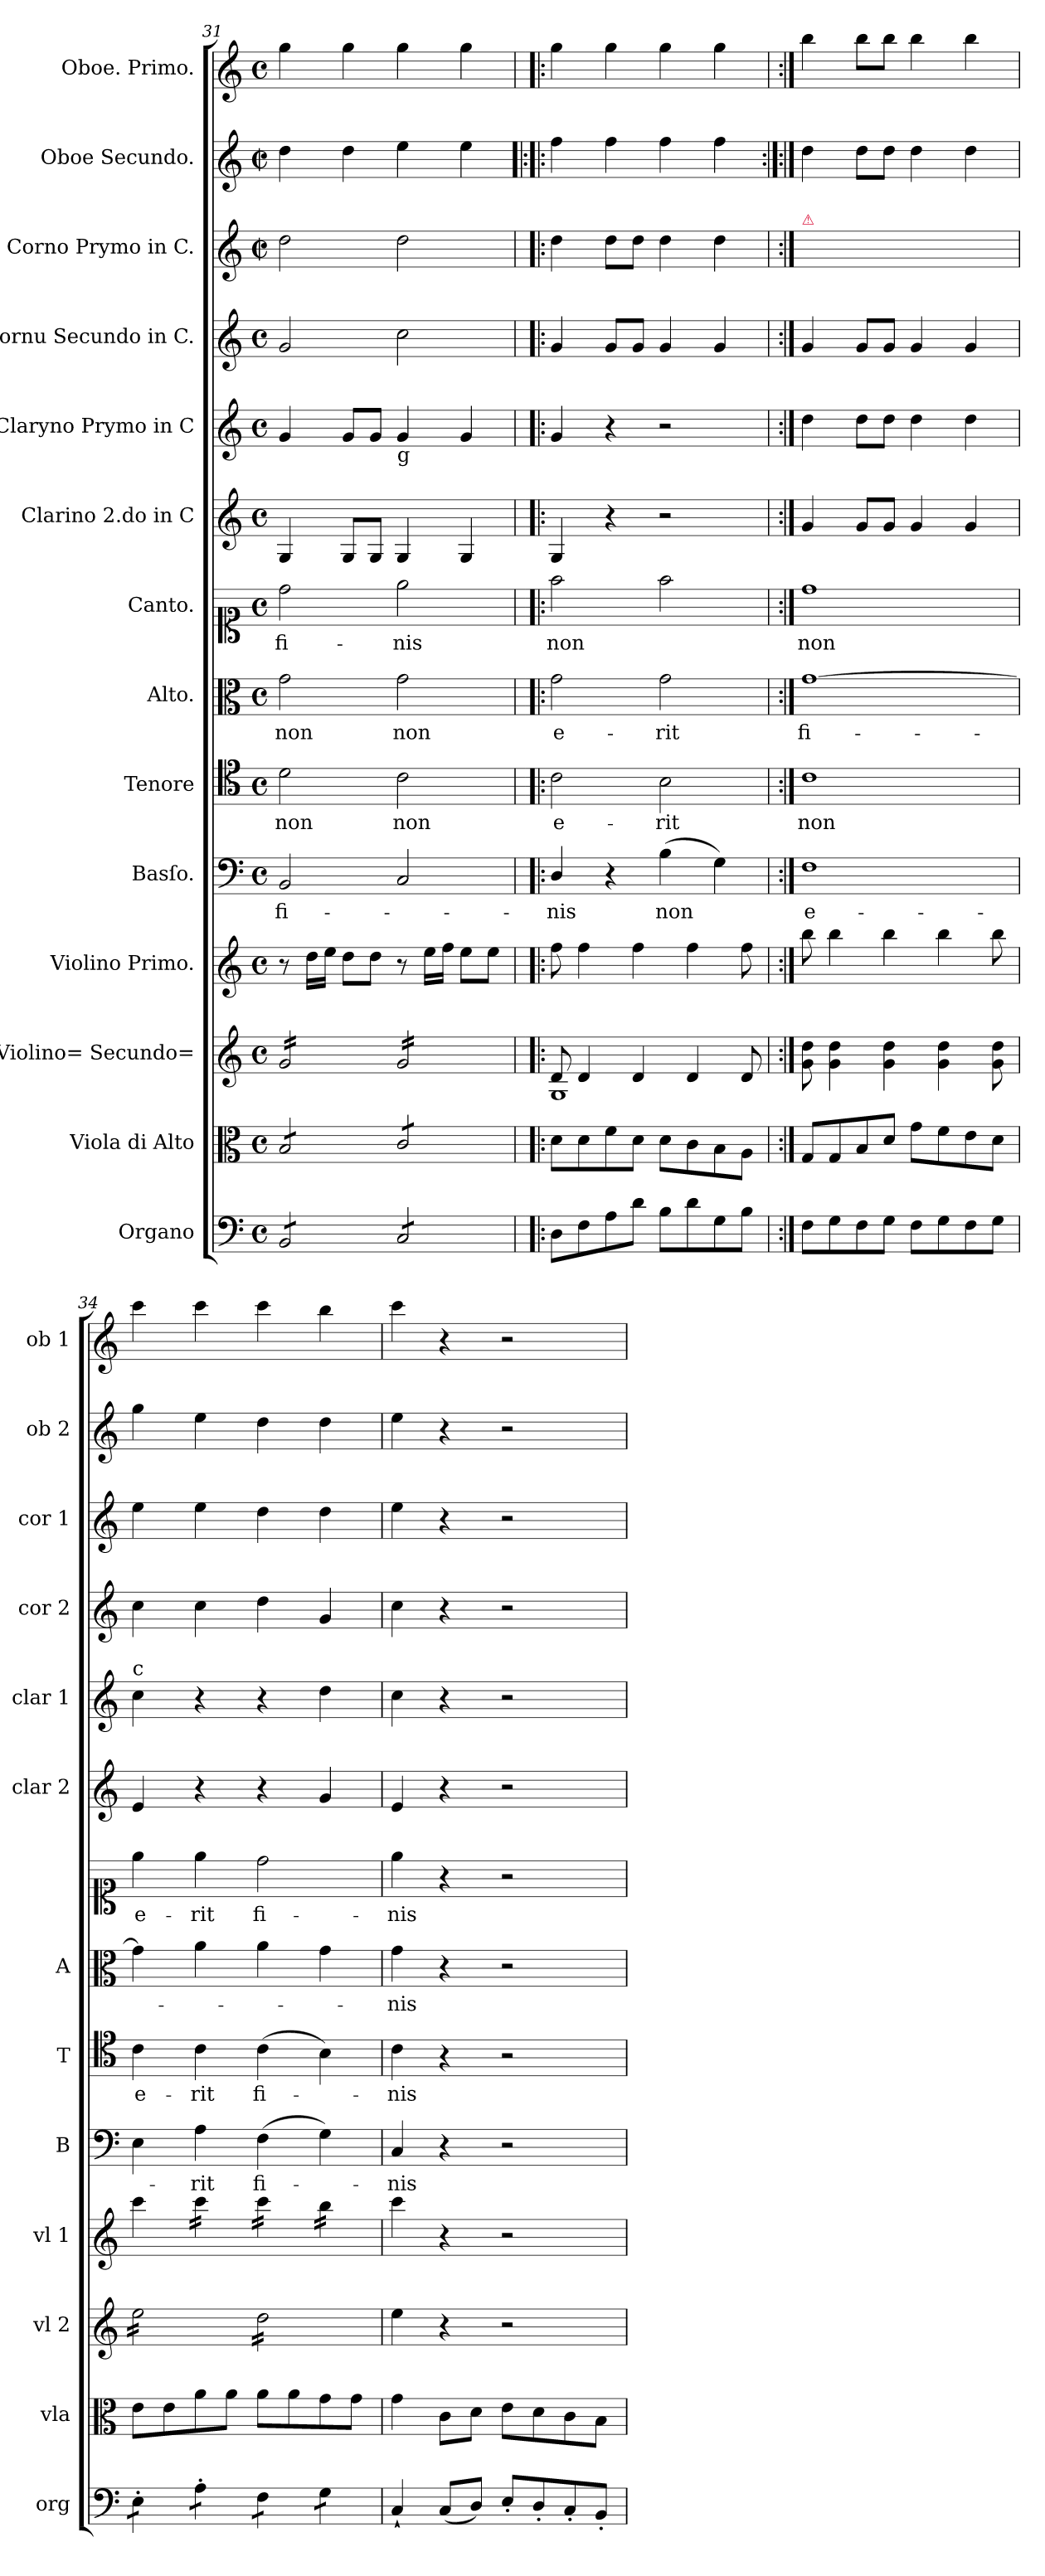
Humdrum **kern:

**kern	**kern	**kern	**kern	**kern	**text	**kern	**text	**kern	**text	**kern	**text	**kern	**kern	**kern	**kern	**kern	**kern
*part14	*part13	*part12	*part11	*part10	*part10	*part9	*part9	*part8	*part8	*part7	*part7	*part6	*part5	*part4	*part3	*part2	*part1
*staff14	*staff13	*staff12	*staff11	*staff10	*staff10	*staff9	*staff9	*staff8	*staff8	*staff7	*staff7	*staff6	*staff5	*staff4	*staff3	*staff2	*staff1
*I"Organo	*I"Viola di Alto	*I"Violino= Secundo=	*I"Violino Primo.	*I"Basſo.	*	*I"Tenore	*	*I"Alto.	*	*I"Canto.	*	*I"Clarino 2.do in C	*I"Claryno Prymo in C	*I"Cornu Secundo in C.	*I"Corno Prymo in C.	*I"Oboe Secundo.	*I"Oboe. Primo.
*I'org	*I'vla	*I'vl 2	*I'vl 1	*I'B	*	*I'T	*	*I'A	*	*	*	*I'clar 2	*I'clar 1	*I'cor 2	*I'cor 1	*I'ob 2	*I'ob 1
*clefF4	*clefC3	*clefG2	*clefG2	*clefF4	*	*clefC4	*	*clefC3	*	*clefC1	*	*clefG2	*clefG2	*clefG2	*clefG2	*clefG2	*clefG2
*k[]	*k[]	*k[]	*k[]	*k[]	*	*k[]	*	*k[]	*	*k[]	*	*k[]	*k[]	*k[]	*k[]	*k[]	*k[]
*C:	*C:	*C:	*C:	*C:	*	*C:	*	*C:	*	*C:	*	*C:	*C:	*C:	*C:	*C:	*C:
*M2/2	*M2/2	*M2/2	*M2/2	*M2/2	*	*M2/2	*	*M2/2	*	*M2/2	*	*M2/2	*M2/2	*M2/2	*M2/2	*M2/2	*M2/2
*met(c)	*met(c)	*met(c)	*met(c)	*met(c)	*	*met(c)	*	*met(c)	*	*met(c)	*	*met(c)	*met(c)	*met(c)	*met(c|)	*met(c|)	*met(c)
=31	=31	=31	=31	=31	=31	=31	=31	=31	=31	=31	=31	=31	=31	=31	=31	=31	=31
*tremolo	*	*	*	*	*	*	*	*	*	*	*	*	*	*	*	*	*
*	*tremolo	*	*	*	*	*	*	*	*	*	*	*	*	*	*	*	*
*	*	*tremolo	*	*	*	*	*	*	*	*	*	*	*	*	*	*	*
8BB/L	8B/L	16g/LL	8r	2BB/	fi-	2d\	non	2g\	non	2dd\	fi-	4G/	4g/	2g/	2dd\	4dd\	4gg\
.	.	16g/	.	.	.	.	.	.	.	.	.	.	.	.	.	.	.
8BB/	8B/	16g/	16dd\LL	.	.	.	.	.	.	.	.	.	.	.	.	.	.
.	.	16g/	16ee\JJ	.	.	.	.	.	.	.	.	.	.	.	.	.	.
8BB/	8B/	16g/	8dd\L	.	.	.	.	.	.	.	.	8G/L	8g/L	.	.	4dd\	4gg\
.	.	16g/	.	.	.	.	.	.	.	.	.	.	.	.	.	.	.
8BB/J	8B/J	16g/	8dd\J	.	.	.	.	.	.	.	.	8G/J	8g/J	.	.	.	.
.	.	16g/JJ	.	.	.	.	.	.	.	.	.	.	.	.	.	.	.
!	!	!	!	!	!	!	!	!	!	!	!	!	!LO:TX:b:t=g	!	!	!	!
!	!	!	!	!	!	!	!LO:LY:i	!	!LO:LY:i	!	!	!	!	!	!	!	!
8C/L	8c/L	16g/LL	8r	2C/	.	2c\	non	2g\	non	2ee\	-nis	4G/	4g/	2cc\	2dd\	4ee\	4gg\
.	.	16g/	.	.	.	.	.	.	.	.	.	.	.	.	.	.	.
8C/	8c/	16g/	16ee\LL	.	.	.	.	.	.	.	.	.	.	.	.	.	.
.	.	16g/	16ff\JJ	.	.	.	.	.	.	.	.	.	.	.	.	.	.
8C/	8c/	16g/	8ee\L	.	.	.	.	.	.	.	.	4G/	4g/	.	.	4ee\	4gg\
.	.	16g/	.	.	.	.	.	.	.	.	.	.	.	.	.	.	.
8C/J	8c/J	16g/	8ee\J	.	.	.	.	.	.	.	.	.	.	.	.	.	.
*	*Xtremolo	*	*	*	*	*	*	*	*	*	*	*	*	*	*	*	*
*Xtremolo	*	*	*	*	*	*	*	*	*	*	*	*	*	*	*	*	*
.	.	16g/JJ	.	.	.	.	.	.	.	.	.	.	.	.	.	.	.
*	*	*Xtremolo	*	*	*	*	*	*	*	*	*	*	*	*	*	*	*
=32	=32	=32	=32	=32	=32	=32	=32	=32	=32	=32	=32	=32	=32	=32	=32	=32!|:	=32
*	*	*^	*	*	*	*	*	*	*	*	*	*	*	*	*	*	*
8D\L	8d\L	8d/	1G	8ff\	4D/	-nis	2c\	e-	2g\	e-	2ff\	non	4G/	4g/	4g/	4dd\	4ff\	4gg\
8F\	8d\	4d/	.	4ff\	.	.	.	.	.	.	.	.	.	.	.	.	.	.
8A\	8f\	.	.	.	4r	.	.	.	.	.	.	.	4r	4r	8g/L	8dd\L	4ff\	4gg\
8d\J	8d\J	4d/	.	4ff\	.	.	.	.	.	.	.	.	.	.	8g/J	8dd\J	.	.
8B\L	8d\L	.	.	.	(4B\	non	2B\	-rit	2g\	-rit	2ff\	.	2r	2r	4g/	4dd\	4ff\	4gg\
8d\	8c\	4d/	.	4ff\	.	.	.	.	.	.	.	.	.	.	.	.	.	.
8G\	8B\	.	.	.	4G\)	.	.	.	.	.	.	.	.	.	4g/	4dd\	4ff\	4gg\
8B\J	8A\J	8d/	.	8ff\	.	.	.	.	.	.	.	.	.	.	.	.	.	.
*	*	*v	*v	*	*	*	*	*	*	*	*	*	*	*	*	*	*	*
=33	=33	=33	=33	=33	=33	=33	=33	=33	=33	=33	=33	=33	=33	=33	=33	=33:|!	=33
!	!	!	!	!	!	!	!	!	!	!	!	!	!	!	!LO:TX:a:color=crimson:t=⚠	!	!
8F\L	8G/L	8g\ 8dd\	8bb\	1F	e-	1c	non	[1g	fi-	1dd	non	4g/	4dd\	4g/	4dd\yy	4dd\	4bb\
8G\	8G/	4g\ 4dd\	4bb\	.	.	.	.	.	.	.	.	.	.	.	.	.	.
8F\	8B/	.	.	.	.	.	.	.	.	.	.	8g/L	8dd\L	8g/L	8dd\Lyy	8dd\L	8bb\L
8G\J	8d/J	4g\ 4dd\	4bb\	.	.	.	.	.	.	.	.	8g/J	8dd\J	8g/J	8dd\Jyy	8dd\J	8bb\J
8F\L	8g\L	.	.	.	.	.	.	.	.	.	.	4g/	4dd\	4g/	4dd\yy	4dd\	4bb\
8G\	8f\	4g\ 4dd\	4bb\	.	.	.	.	.	.	.	.	.	.	.	.	.	.
8F\	8e\	.	.	.	.	.	.	.	.	.	.	4g/	4dd\	4g/	4dd\yy	4dd\	4bb\
8G\J	8d\J	8g\ 8dd\	8bb\	.	.	.	.	.	.	.	.	.	.	.	.	.	.
=34	=34	=34	=34	=34	=34	=34	=34	=34	=34	=34	=34	=34	=34	=34	=34	=34	=34
!	!	!	!	!	!	!	!	!	!	!	!	!	!LO:TX:a:t=c	!	!	!	!
*tremolo	*	*	*	*	*	*	*	*	*	*	*	*	*	*	*	*	*
*	*	*tremolo	*	*	*	*	*	*	*	*	*	*	*	*	*	*	*
8E'\L	8e\L	16ee\LL	4ccc\	4E\	.	4c\	e-	4g\]	.	4ee\	e-	4e/	4cc\	4cc\	4ee\	4gg\	4ccc\
.	.	16ee\	.	.	.	.	.	.	.	.	.	.	.	.	.	.	.
8E'\J	8e\	16ee\	.	.	.	.	.	.	.	.	.	.	.	.	.	.	.
.	.	16ee\	.	.	.	.	.	.	.	.	.	.	.	.	.	.	.
*	*	*	*tremolo	*	*	*	*	*	*	*	*	*	*	*	*	*	*
8A'\L	8a\	16ee\	16ccc\LL	4A\	-rit	4c\	-rit	4a\	.	4ee\	-rit	4r	4r	4cc\	4ee\	4ee\	4ccc\
.	.	16ee\	16ccc\	.	.	.	.	.	.	.	.	.	.	.	.	.	.
8A'\J	8a\J	16ee\	16ccc\	.	.	.	.	.	.	.	.	.	.	.	.	.	.
.	.	16ee\JJ	16ccc\JJ	.	.	.	.	.	.	.	.	.	.	.	.	.	.
8F\L	8a\L	16dd\LL	16ccc\LL	(4F\	fi-	(4c\	fi-	4a\	.	2dd\	fi-	4r	4r	4dd\	4dd\	4dd\	4ccc\
.	.	16dd\	16ccc\	.	.	.	.	.	.	.	.	.	.	.	.	.	.
8F\J	8a\	16dd\	16ccc\	.	.	.	.	.	.	.	.	.	.	.	.	.	.
.	.	16dd\	16ccc\JJ	.	.	.	.	.	.	.	.	.	.	.	.	.	.
8G\L	8g\	16dd\	16bb\LL	4G\)	.	4B\)	.	4g\	.	.	.	4g/	4dd\	4g/	4dd\	4dd\	4bb\
.	.	16dd\	16bb\	.	.	.	.	.	.	.	.	.	.	.	.	.	.
8G\J	8g\J	16dd\	16bb\	.	.	.	.	.	.	.	.	.	.	.	.	.	.
*Xtremolo	*	*	*	*	*	*	*	*	*	*	*	*	*	*	*	*	*
.	.	16dd\JJ	16bb\JJ	.	.	.	.	.	.	.	.	.	.	.	.	.	.
*	*	*	*Xtremolo	*	*	*	*	*	*	*	*	*	*	*	*	*	*
*	*	*Xtremolo	*	*	*	*	*	*	*	*	*	*	*	*	*	*	*
=35	=35	=35	=35	=35	=35	=35	=35	=35	=35	=35	=35	=35	=35	=35	=35	=35	=35
4C`/	4g\	4ee\	4ccc\	4C/	-nis	4c\	-nis	4g\	-nis	4ee\	-nis	4e/	4cc\	4cc\	4ee\	4ee\	4ccc\
(8C/L	8c\L	4r	4r	4r	.	4r	.	4r	.	4r	.	4r	4r	4r	4r	4r	4r
8D/J)	8d\J	.	.	.	.	.	.	.	.	.	.	.	.	.	.	.	.
8E'/L	8e\L	2r	2r	2r	.	2r	.	2r	.	2r	.	2r	2r	2r	2r	2r	2r
8D'/	8d\	.	.	.	.	.	.	.	.	.	.	.	.	.	.	.	.
8C'/	8c\	.	.	.	.	.	.	.	.	.	.	.	.	.	.	.	.
8BB'/J	8B\J	.	.	.	.	.	.	.	.	.	.	.	.	.	.	.	.
=	=	=	=	=	=	=	=	=	=	=	=	=	=	=	=	=	=
*-	*-	*-	*-	*-	*-	*-	*-	*-	*-	*-	*-	*-	*-	*-	*-	*-	*-
